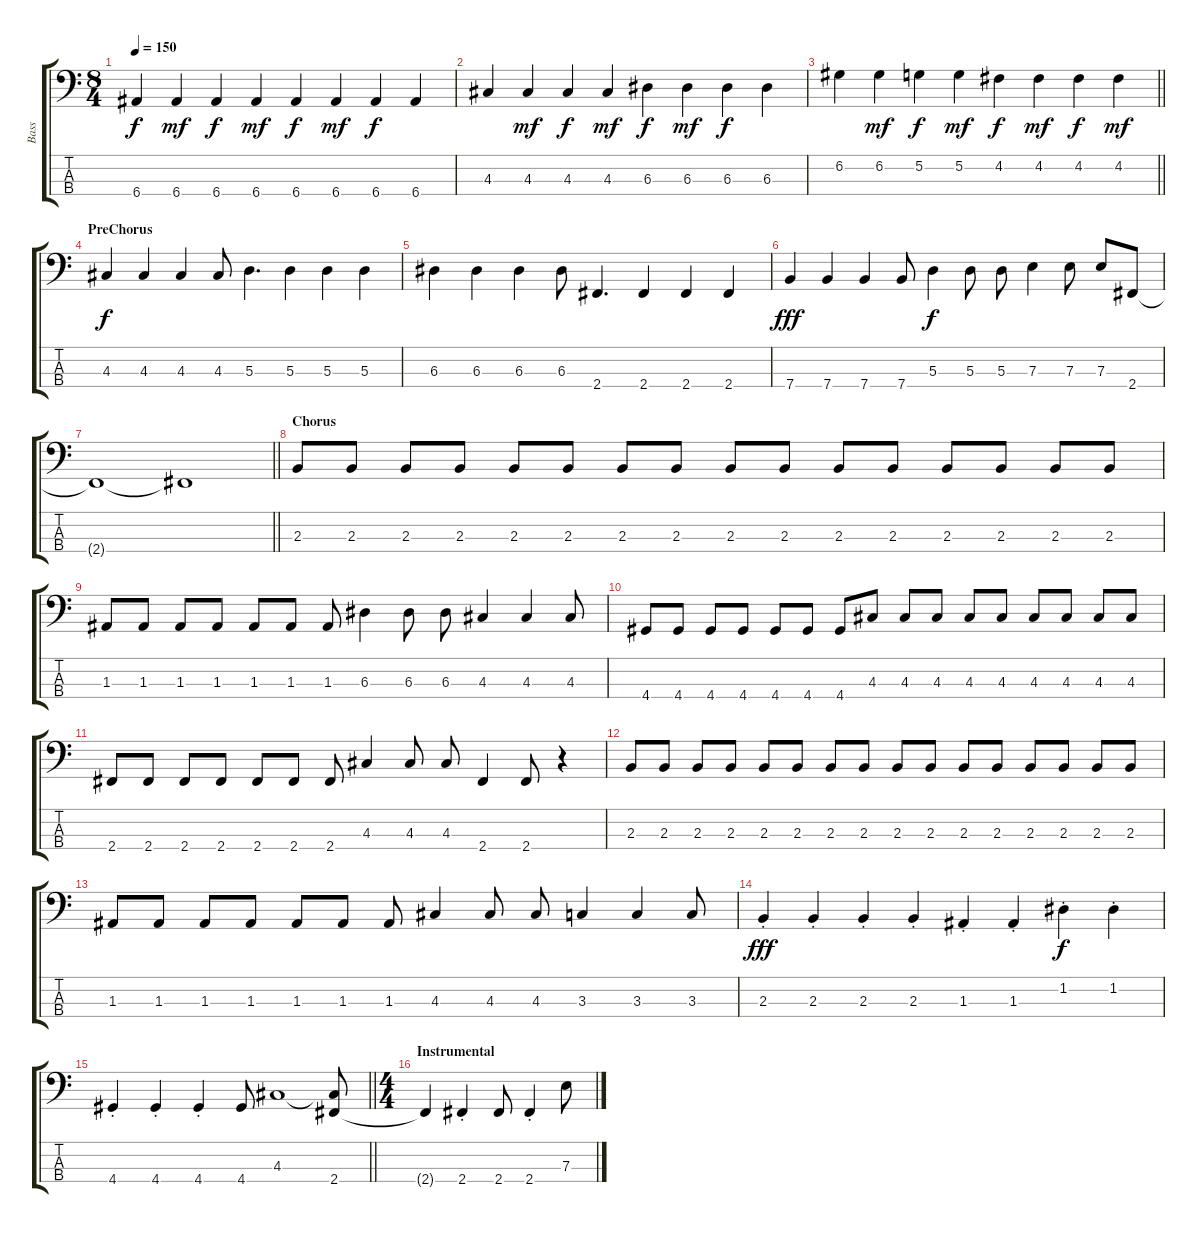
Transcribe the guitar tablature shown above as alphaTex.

\track ("Bass" "Bass") {instrument electricbassfinger}
\staff {score tabs}
\tuning (G2 D2 A1 E1) {hide}
\ts (8 4)
\tempo 150
\clef f4
\ks c
6.4.4{dy f} 6.4.4{dy mf} 6.4.4{dy f} 6.4.4{dy mf} 6.4.4{dy f} 6.4.4{dy mf} 6.4.4{dy f} 6.4.4 |
4.3.4 4.3.4{dy mf} 4.3.4{dy f} 4.3.4{dy mf} 6.3.4{dy f} 6.3.4{dy mf} 6.3.4{dy f} 6.3.4 |
\barLineRight lightlight
6.2.4 6.2.4{dy mf} 5.2.4{dy f} 5.2.4{dy mf} 4.2.4{dy f} 4.2.4{dy mf} 4.2.4{dy f} 4.2.4{dy mf} |
\section ("" "PreChorus")
4.3.4{dy f} 4.3.4 4.3.4 4.3.8 5.3.4{d} 5.3.4 5.3.4 5.3.4 |
6.3.4 6.3.4 6.3.4 6.3.8 2.4.4{d} 2.4.4 2.4.4 2.4.4 |
7.4.4{dy fff} 7.4.4 7.4.4 7.4.8 5.3.4{dy f} 5.3.8 5.3.8 7.3.4 7.3.8 7.3.8 2.4.8 |
\barLineRight lightlight
2.4{t}.1 2.4{t}.1 |
\section ("" "Chorus")
2.3.8 2.3.8 2.3.8 2.3.8 2.3.8 2.3.8 2.3.8 2.3.8 2.3.8 2.3.8 2.3.8 2.3.8 2.3.8 2.3.8 2.3.8 2.3.8 |
1.3.8 1.3.8 1.3.8 1.3.8 1.3.8 1.3.8 1.3.8 6.3.4 6.3.8 6.3.8 4.3.4 4.3.4 4.3.8 |
4.4.8 4.4.8 4.4.8 4.4.8 4.4.8 4.4.8 4.4.8 4.3.8 4.3.8 4.3.8 4.3.8 4.3.8 4.3.8 4.3.8 4.3.8 4.3.8 |
2.4.8 2.4.8 2.4.8 2.4.8 2.4.8 2.4.8 2.4.8 4.3.4 4.3.8 4.3.8 2.4.4 2.4.8 r.4 |
2.3.8 2.3.8 2.3.8 2.3.8 2.3.8 2.3.8 2.3.8 2.3.8 2.3.8 2.3.8 2.3.8 2.3.8 2.3.8 2.3.8 2.3.8 2.3.8 |
1.3.8 1.3.8 1.3.8 1.3.8 1.3.8 1.3.8 1.3.8 4.3.4 4.3.8 4.3.8 3.3.4 3.3.4 3.3.8 |
2.3{st}.4{dy fff} 2.3{st}.4 2.3{st}.4 2.3{st}.4 1.3{st}.4 1.3{st}.4 1.2{st}.4{dy f} 1.2{st}.4 |
\barLineRight lightlight
4.4{st}.4 4.4{st}.4 4.4{st}.4 4.4.8 4.3.1 (4.3{t} 2.4).8 |
\ts (4 4)
\section ("" "Instrumental")
2.4{t}.4 2.4{st}.4 2.4.8 2.4{st}.4 7.3.8
